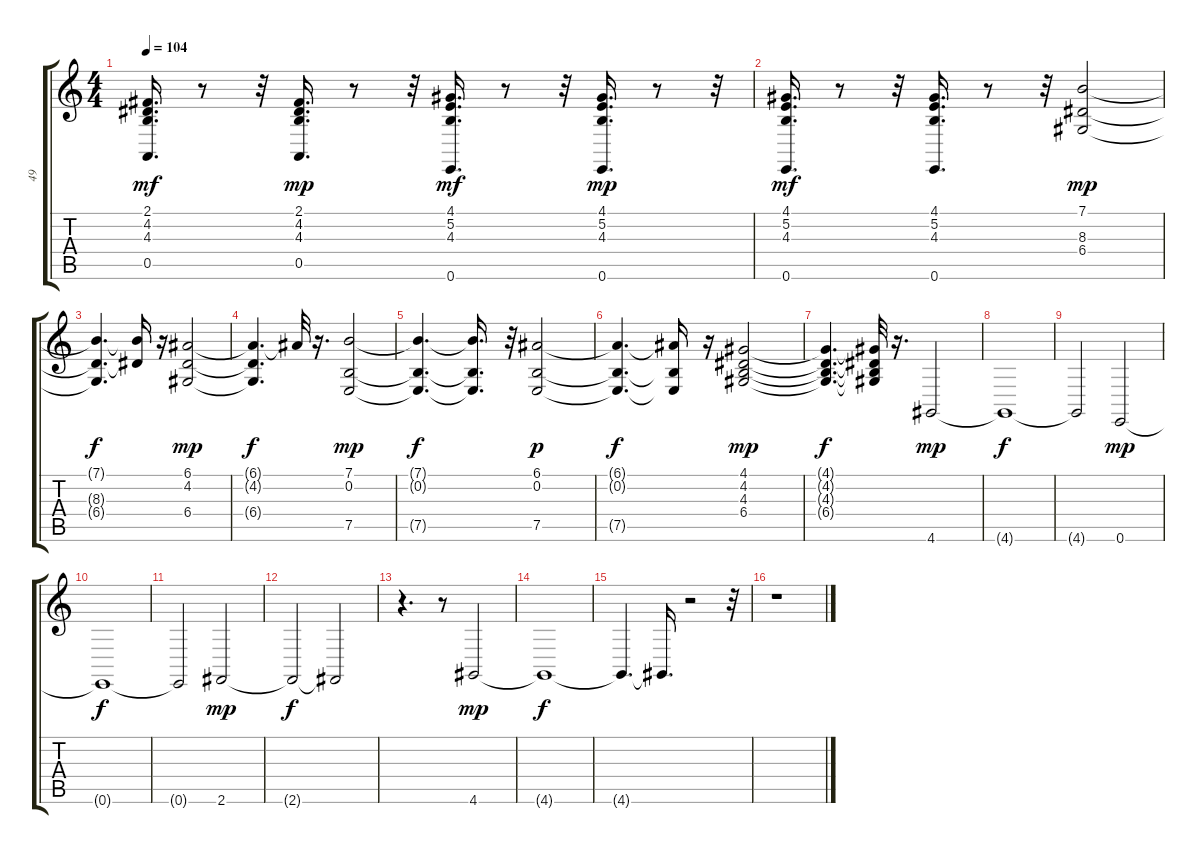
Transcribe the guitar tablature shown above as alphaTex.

\track ("49" "49") {instrument stringensemble1}
\staff {score tabs}
\tuning (E4 B3 G3 D3 A2 E2) {hide}
\ts (4 4)
\tempo 104
\clef g2
\ks c
(2.1 4.2 4.3 0.5).16{d dy mf} r.8 r.32 (2.1 4.2 4.3 0.5).16{d dy mp} r.8 r.32 (4.1 5.2 4.3 0.6).16{d dy mf} r.8 r.32 (4.1 5.2 4.3 0.6).16{d dy mp} r.8 r.32 |
(4.1 5.2 4.3 0.6).16{d dy mf} r.8 r.32 (4.1 5.2 4.3 0.6).16{d} r.8 r.32 (7.1 8.3 6.4).2{dy mp} |
(7.1{t} 8.3{t} 6.4{t}).4{d dy f} (7.1{t} 8.3{t}).16 r.16 (6.1 4.2 6.4).2{dy mp} |
(6.1{t} 4.2{t} 6.4{t}).4{d dy f} 6.1{t}.32 r.16{d} (7.1 0.2 7.5).2{dy mp} |
(7.1{t} 0.2{t} 7.5{t}).4{d dy f} (7.1{t} 0.2{t} 7.5{t}).16{d} r.32 (6.1 0.2 7.5).2{dy p} |
(6.1{t} 0.2{t} 7.5{t}).4{d dy f} (6.1{t} 0.2{t} 7.5{t}).16 r.16 (4.1 4.2 4.3 6.4).2{dy mp} |
(4.1{t} 4.2{t} 4.3{t} 6.4{t}).4{d dy f} (4.1{t} 4.2{t} 4.3{t} 6.4{t}).32 r.16{d} 4.6.2{dy mp} |
4.6{t}.1{dy f} |
4.6{t}.2 0.6.2{dy mp} |
0.6{t}.1{dy f} |
0.6{t}.2 2.6.2{dy mp} |
2.6{t}.2{dy f} 2.6{t}.2 |
r.4{d} r.8 4.6.2{dy mp} |
4.6{t}.1{dy f} |
4.6{t}.4{d} 4.6{t}.16{d} r.2 r.32 |
r.1
